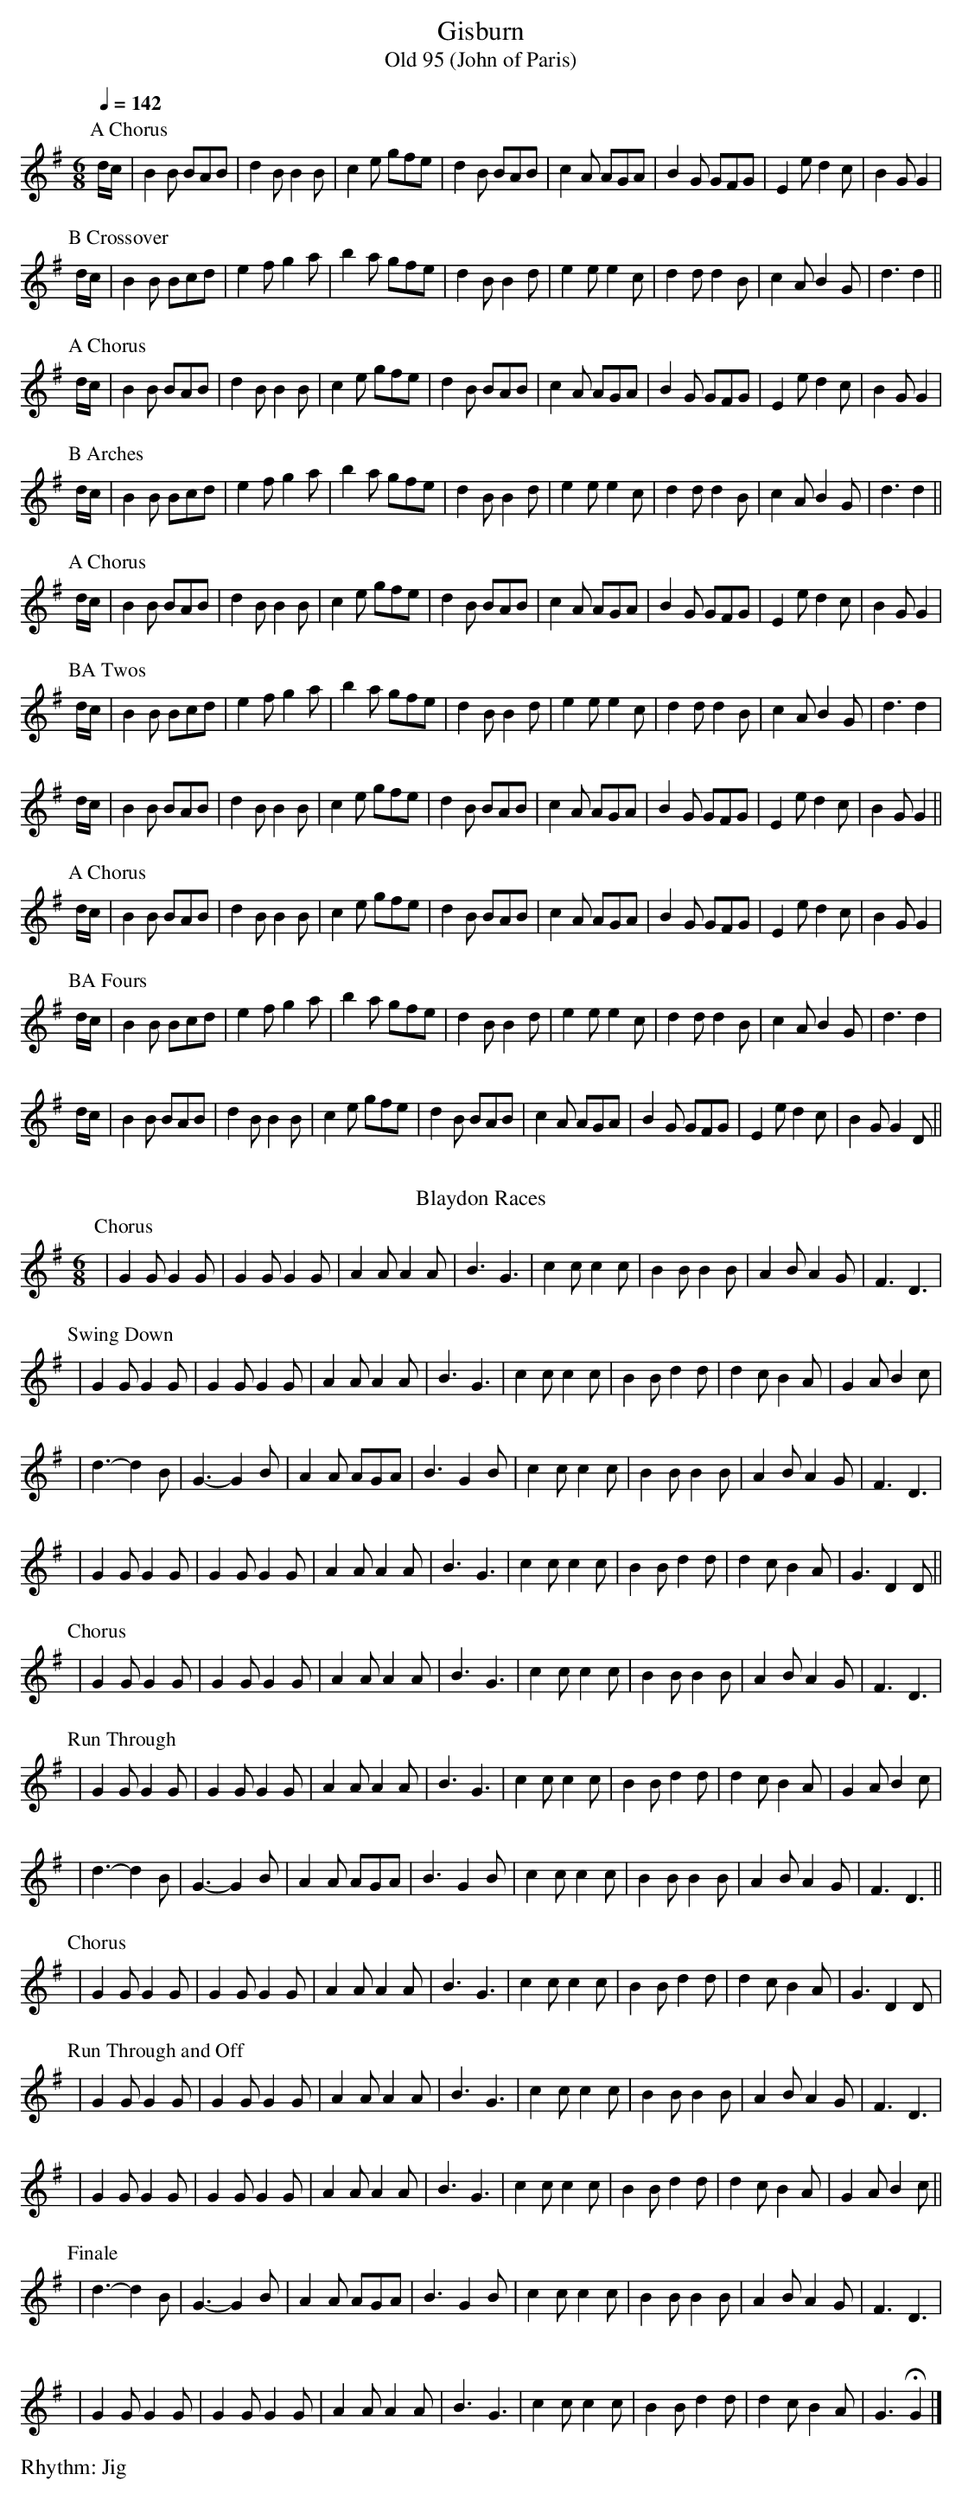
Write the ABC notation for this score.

X:1
T:Gisburn
T:Old 95 (John of Paris)
M:6/8
L:1/8
Q:1/4=142
K:G
[P:A Chorus]\
d/c/ | B2B BAB | d2B B2B | c2e gfe | d2B BAB | c2A AGA | B2G GFG | E2e d2c | B2G G2  |
[P:B Crossover]\
d/c/ | B2B Bcd | e2f g2a | b2a gfe | d2B B2d | e2e e2c | d2d d2B | c2A B2G | d3 d2   ||
[P:A Chorus]\
d/c/ | B2B BAB | d2B B2B | c2e gfe | d2B BAB | c2A AGA | B2G GFG | E2e d2c | B2G G2  |
[P:B Arches]\
d/c/ | B2B Bcd | e2f g2a | b2a gfe | d2B B2d | e2e e2c | d2d d2B | c2A B2G | d3 d2   ||
[P:A Chorus]\
d/c/ | B2B BAB | d2B B2B | c2e gfe | d2B BAB | c2A AGA | B2G GFG | E2e d2c | B2G G2  |
[P:BA Twos]\
d/c/ | B2B Bcd | e2f g2a | b2a gfe | d2B B2d | e2e e2c | d2d d2B | c2A B2G | d3 d2   |
d/c/ | B2B BAB | d2B B2B | c2e gfe | d2B BAB | c2A AGA | B2G GFG | E2e d2c | B2G G2  ||
[P:A Chorus]\
d/c/ | B2B BAB | d2B B2B | c2e gfe | d2B BAB | c2A AGA | B2G GFG | E2e d2c | B2G G2  |
[P:BA Fours]\
d/c/ | B2B Bcd | e2f g2a | b2a gfe | d2B B2d | e2e e2c | d2d d2B | c2A B2G | d3 d2   |
d/c/ | B2B BAB | d2B B2B | c2e gfe | d2B BAB | c2A AGA | B2G GFG | E2e d2c | B2G G2 D ||
%%newpage
T:Blaydon Races
[P:Chorus]\
| G2G G2G | G2G G2G | A2A A2A | B3 G3  | c2c c2c | B2B B2B | A2B A2G | F3  D3   |
[P:Swing Down]\
| G2G G2G | G2G G2G | A2A A2A | B3 G3  | c2c c2c | B2B d2d | d2c B2A | G2A B2c  |
| d3- d2B | G3- G2B | A2A AGA | B3 G2B | c2c c2c | B2B B2B | A2B A2G | F3  D3   |
| G2G G2G | G2G G2G | A2A A2A | B3 G3  | c2c c2c | B2B d2d | d2c B2A | G3  D2 D ||
[P:Chorus]\
| G2G G2G | G2G G2G | A2A A2A | B3 G3  | c2c c2c | B2B B2B | A2B A2G | F3  D3   |
[P:Run Through]\
| G2G G2G | G2G G2G | A2A A2A | B3 G3  | c2c c2c | B2B d2d | d2c B2A | G2A B2c  |
| d3- d2B | G3- G2B | A2A AGA | B3 G2B | c2c c2c | B2B B2B | A2B A2G | F3  D3   ||
[P:Chorus]\
| G2G G2G | G2G G2G | A2A A2A | B3 G3  | c2c c2c | B2B d2d | d2c B2A | G3  D2 D |
[P:Run Through and Off]\
| G2G G2G | G2G G2G | A2A A2A | B3 G3  | c2c c2c | B2B B2B | A2B A2G | F3  D3   |
| G2G G2G | G2G G2G | A2A A2A | B3 G3  | c2c c2c | B2B d2d | d2c B2A | G2A B2c  ||
[P:Finale]\
| d3- d2B | G3- G2B | A2A AGA | B3 G2B | c2c c2c | B2B B2B | A2B A2G | F3  D3   |
| G2G G2G | G2G G2G | A2A A2A | B3 G3  | c2c c2c | B2B d2d | d2c B2A | G3  HG2  |]
